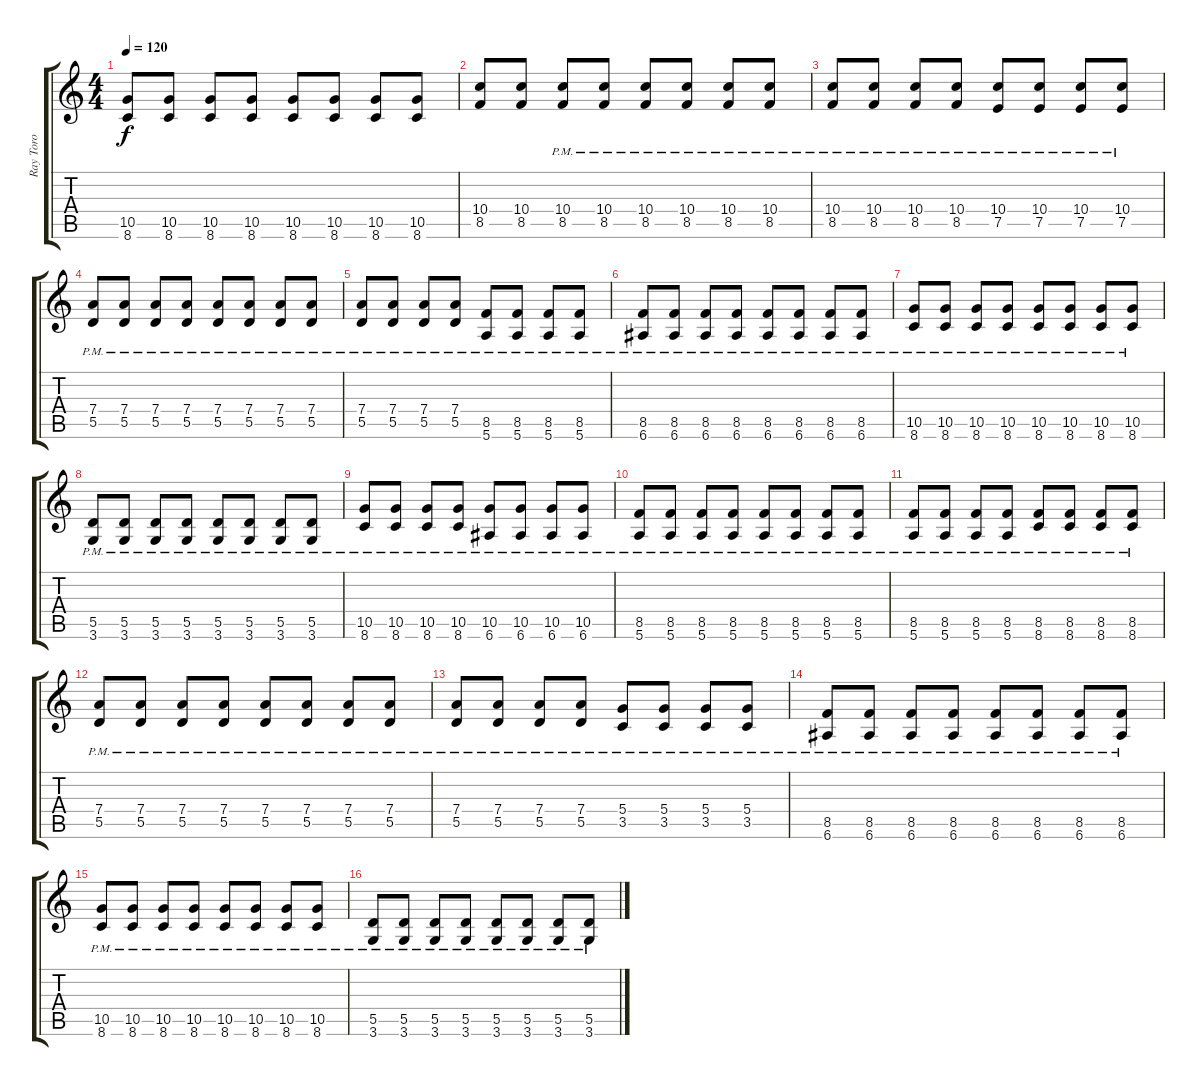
\track ("Ray Toro" "Ray Toro") {instrument overdrivenguitar}
\staff {score tabs}
\tuning (E4 B3 G3 D3 A2 E2) {hide}
\ts (4 4)
\tempo 120
\clef g2
\ks c
(10.5 8.6).8{dy f} (10.5 8.6).8 (10.5 8.6).8 (10.5 8.6).8 (10.5 8.6).8 (10.5 8.6).8 (10.5 8.6).8 (10.5 8.6).8 |
(10.4 8.5).8 (10.4 8.5).8 (10.4{pm} 8.5{pm}).8 (10.4{pm} 8.5{pm}).8 (10.4{pm} 8.5{pm}).8 (10.4{pm} 8.5{pm}).8 (10.4{pm} 8.5{pm}).8 (10.4{pm} 8.5{pm}).8 |
(10.4{pm} 8.5{pm}).8 (10.4{pm} 8.5{pm}).8 (10.4{pm} 8.5{pm}).8 (10.4{pm} 8.5{pm}).8 (10.4{pm} 7.5{pm}).8 (10.4{pm} 7.5{pm}).8 (10.4{pm} 7.5{pm}).8 (10.4{pm} 7.5{pm}).8 |
(7.4{pm} 5.5{pm}).8 (7.4{pm} 5.5{pm}).8 (7.4{pm} 5.5{pm}).8 (7.4{pm} 5.5{pm}).8 (7.4{pm} 5.5{pm}).8 (7.4{pm} 5.5{pm}).8 (7.4{pm} 5.5{pm}).8 (7.4{pm} 5.5{pm}).8 |
(7.4{pm} 5.5{pm}).8 (7.4{pm} 5.5{pm}).8 (7.4{pm} 5.5{pm}).8 (7.4{pm} 5.5{pm}).8 (8.5{pm} 5.6{pm}).8 (8.5{pm} 5.6{pm}).8 (8.5{pm} 5.6{pm}).8 (8.5{pm} 5.6{pm}).8 |
(8.5{pm} 6.6{pm}).8 (8.5{pm} 6.6{pm}).8 (8.5{pm} 6.6{pm}).8 (8.5{pm} 6.6{pm}).8 (8.5{pm} 6.6{pm}).8 (8.5{pm} 6.6{pm}).8 (8.5{pm} 6.6{pm}).8 (8.5{pm} 6.6{pm}).8 |
(10.5{pm} 8.6{pm}).8 (10.5{pm} 8.6{pm}).8 (10.5{pm} 8.6{pm}).8 (10.5{pm} 8.6{pm}).8 (10.5{pm} 8.6{pm}).8 (10.5{pm} 8.6{pm}).8 (10.5{pm} 8.6{pm}).8 (10.5{pm} 8.6{pm}).8 |
(5.5{pm} 3.6{pm}).8 (5.5{pm} 3.6{pm}).8 (5.5{pm} 3.6{pm}).8 (5.5{pm} 3.6{pm}).8 (5.5{pm} 3.6{pm}).8 (5.5{pm} 3.6{pm}).8 (5.5{pm} 3.6{pm}).8 (5.5{pm} 3.6{pm}).8 |
(10.5{pm} 8.6{pm}).8 (10.5{pm} 8.6{pm}).8 (10.5{pm} 8.6{pm}).8 (10.5{pm} 8.6{pm}).8 (10.5{pm} 6.6{pm}).8 (10.5{pm} 6.6{pm}).8 (10.5{pm} 6.6{pm}).8 (10.5{pm} 6.6{pm}).8 |
(8.5{pm} 5.6{pm}).8 (8.5{pm} 5.6{pm}).8 (8.5{pm} 5.6{pm}).8 (8.5{pm} 5.6{pm}).8 (8.5{pm} 5.6{pm}).8 (8.5{pm} 5.6{pm}).8 (8.5{pm} 5.6{pm}).8 (8.5{pm} 5.6{pm}).8 |
(8.5{pm} 5.6{pm}).8 (8.5{pm} 5.6{pm}).8 (8.5{pm} 5.6{pm}).8 (8.5{pm} 5.6{pm}).8 (8.5{pm} 8.6{pm}).8 (8.5{pm} 8.6{pm}).8 (8.5{pm} 8.6{pm}).8 (8.5{pm} 8.6{pm}).8 |
(7.4{pm} 5.5{pm}).8 (7.4{pm} 5.5{pm}).8 (7.4{pm} 5.5{pm}).8 (7.4{pm} 5.5{pm}).8 (7.4{pm} 5.5{pm}).8 (7.4{pm} 5.5{pm}).8 (7.4{pm} 5.5{pm}).8 (7.4{pm} 5.5{pm}).8 |
(7.4{pm} 5.5{pm}).8 (7.4{pm} 5.5{pm}).8 (7.4{pm} 5.5{pm}).8 (7.4{pm} 5.5{pm}).8 (5.4{pm} 3.5{pm}).8 (5.4{pm} 3.5{pm}).8 (5.4{pm} 3.5{pm}).8 (5.4{pm} 3.5{pm}).8 |
(8.5{pm} 6.6{pm}).8 (8.5{pm} 6.6{pm}).8 (8.5{pm} 6.6{pm}).8 (8.5{pm} 6.6{pm}).8 (8.5{pm} 6.6{pm}).8 (8.5{pm} 6.6{pm}).8 (8.5{pm} 6.6{pm}).8 (8.5{pm} 6.6{pm}).8 |
(10.5{pm} 8.6{pm}).8 (10.5{pm} 8.6{pm}).8 (10.5{pm} 8.6{pm}).8 (10.5{pm} 8.6{pm}).8 (10.5{pm} 8.6{pm}).8 (10.5{pm} 8.6{pm}).8 (10.5{pm} 8.6{pm}).8 (10.5{pm} 8.6{pm}).8 |
(5.5{pm} 3.6{pm}).8 (5.5{pm} 3.6{pm}).8 (5.5{pm} 3.6{pm}).8 (5.5{pm} 3.6{pm}).8 (5.5{pm} 3.6{pm}).8 (5.5{pm} 3.6{pm}).8 (5.5{pm} 3.6{pm}).8 (5.5{pm} 3.6{pm}).8
